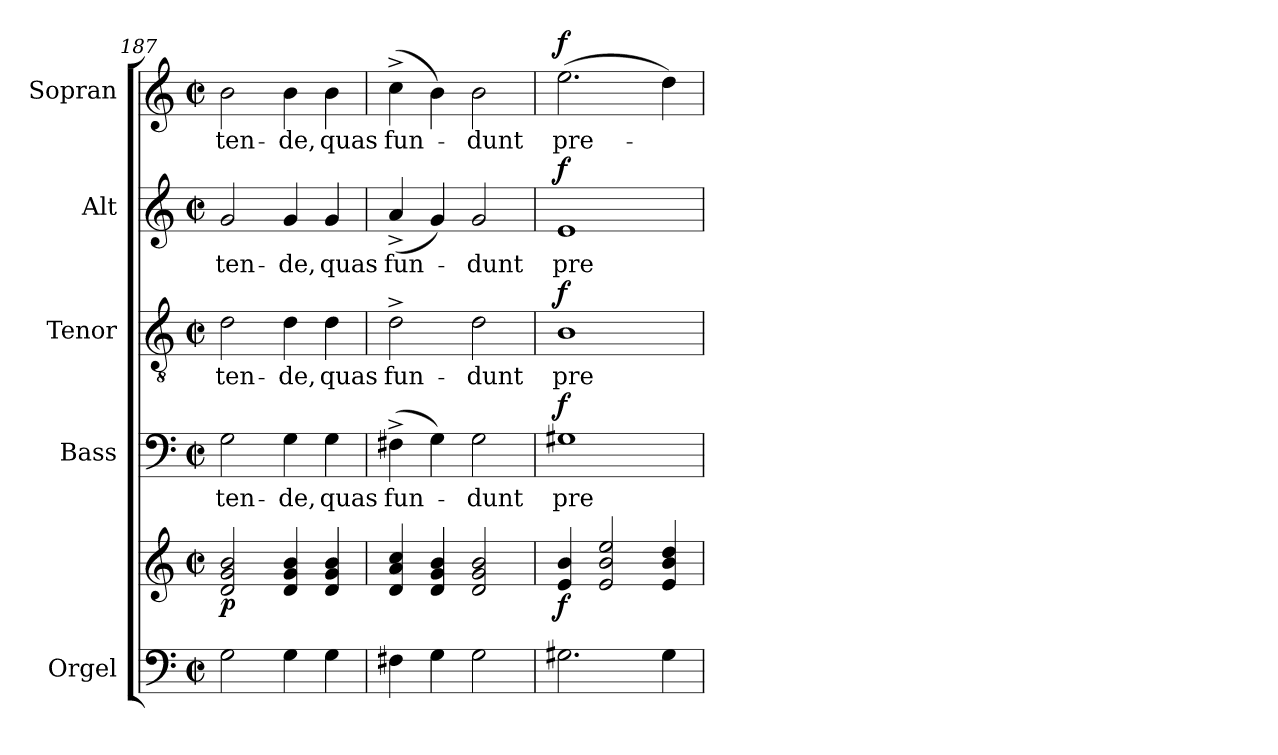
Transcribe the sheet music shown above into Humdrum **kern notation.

**kern	**kern	**dynam	**kern	**text	**dynam	**kern	**text	**dynam	**kern	**text	**dynam	**kern	**text	**dynam
*part5	*part5	*part5	*part4	*part4	*part4	*part3	*part3	*part3	*part2	*part2	*part2	*part1	*part1	*part1
*staff6	*staff5	*staff5/6	*staff4	*staff4	*staff4	*staff3	*staff3	*staff3	*staff2	*staff2	*staff2	*staff1	*staff1	*staff1
*I"Orgel	*	*	*I"Bass	*	*	*I"Tenor	*	*	*I"Alt	*	*	*I"Sopran	*	*
*I'Org.	*	*	*I'B.	*	*	*I'T.	*	*	*I'A.	*	*	*I'S.	*	*
!!LO:PB:g=z
*clefF4	*clefG2	*	*clefF4	*	*	*clefGv2	*	*	*clefG2	*	*	*clefG2	*	*
*k[]	*k[]	*	*k[]	*	*	*k[]	*	*	*k[]	*	*	*k[]	*	*
*C:	*C:	*	*C:	*	*	*C:	*	*	*C:	*	*	*C:	*	*
*M2/2	*M2/2	*	*M2/2	*	*	*M2/2	*	*	*M2/2	*	*	*M2/2	*	*
*met(c|)	*met(c|)	*	*met(c|)	*	*	*met(c|)	*	*	*met(c|)	*	*	*met(c|)	*	*
=187	=187	=187	=187	=187	=187	=187	=187	=187	=187	=187	=187	=187	=187	=187
!	!	!LO:DY:b	!	!LO:LY:b	!	!	!LO:LY:b	!	!	!LO:LY:b	!	!	!LO:LY:b	!
2G\	2d/ 2g/ 2b/	p	2G\	-ten-	.	2d\	-ten-	.	2g/	-ten-	.	2b\	-ten-	.
!	!	!	!	!LO:LY:b	!	!	!LO:LY:b	!	!	!LO:LY:b	!	!	!LO:LY:b	!
4G\	4d/ 4g/ 4b/	.	4G\	-de,	.	4d\	-de,	.	4g/	-de,	.	4b\	-de,	.
!	!	!	!	!LO:LY:b	!	!	!LO:LY:b	!	!	!LO:LY:b	!	!	!LO:LY:b	!
4G\	4d/ 4g/ 4b/	.	4G\	quas	.	4d\	quas	.	4g/	quas	.	4b\	quas	.
=188	=188	=188	=188	=188	=188	=188	=188	=188	=188	=188	=188	=188	=188	=188
!	!	!	!	!LO:LY:b	!	!	!LO:LY:b	!	!	!LO:LY:b	!	!	!LO:LY:b	!
4F#X\	4d/ 4a/ 4cc/	.	(>4F#X^>\	fun-	.	2d^>\	fun-	.	(<4a^</	fun-	.	(>4cc^>\	fun-	.
4G\	4d/ 4g/ 4b/	.	4G\)	.	.	.	.	.	4g/)	.	.	4b\)	.	.
!	!	!	!	!LO:LY:b	!	!	!LO:LY:b	!	!	!LO:LY:b	!	!	!LO:LY:b	!
2G\	2d/ 2g/ 2b/	.	2G\	-dunt	.	2d\	-dunt	.	2g/	-dunt	.	2b\	-dunt	.
=189	=189	=189	=189	=189	=189	=189	=189	=189	=189	=189	=189	=189	=189	=189
!	!	!LO:DY:b	!	!LO:LY:b	!LO:DY:a	!	!LO:LY:b	!LO:DY:a	!	!LO:LY:b	!LO:DY:a	!	!LO:LY:b	!LO:DY:a
2.G#X\	4e/ 4b/	f	1G#X	pre-	f	1B	pre-	f	1e	pre-	f	(>2.ee\	pre-	f
.	2e/ 2b/ 2ee/	.	.	.	.	.	.	.	.	.	.	.	.	.
4G#\	4e/ 4b/ 4dd/	.	.	.	.	.	.	.	.	.	.	4dd\)	.	.
=	=	=	=	=	=	=	=	=	=	=	=	=	=	=
*-	*-	*-	*-	*-	*-	*-	*-	*-	*-	*-	*-	*-	*-	*-
